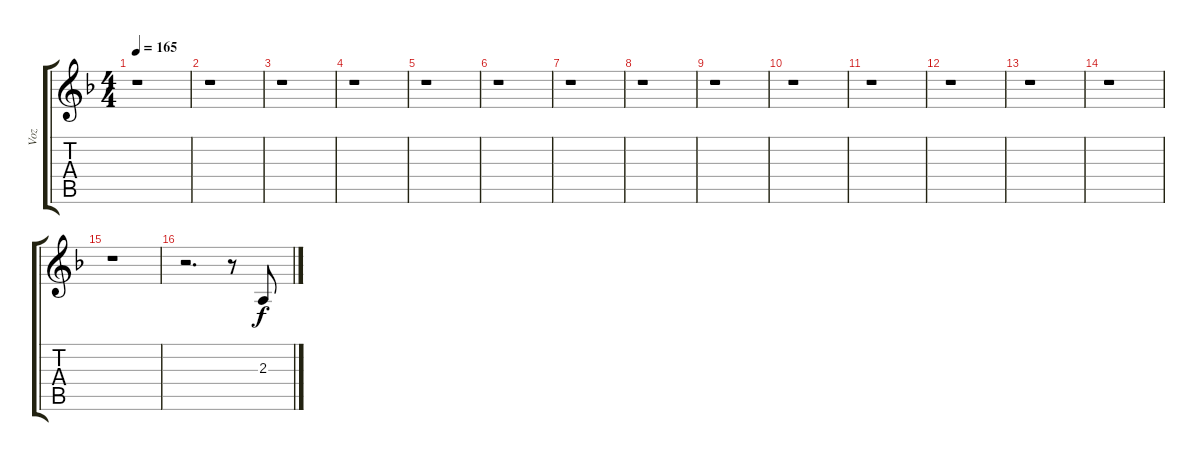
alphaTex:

\track ("Voz" "Voz") {instrument choiraahs}
\staff {score tabs}
\tuning (E4 B3 G3 D3 A2 E2) {hide}
\ts (4 4)
\tempo 165
\clef g2
\ks dminor
r.1{dy f instrument choiraahs} |
r.1 |
r.1 |
r.1 |
r.1 |
r.1 |
r.1 |
r.1 |
r.1 |
r.1 |
r.1 |
r.1 |
r.1 |
r.1 |
r.1 |
r.2{d} r.8 2.3.8
